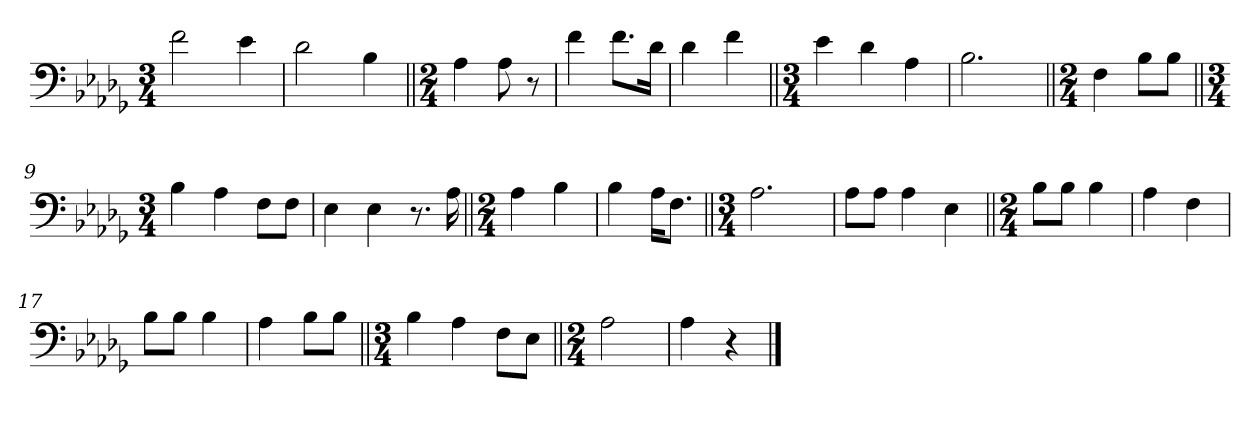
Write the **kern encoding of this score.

**kern
*part1
*staff1
*clefF4
*k[b-e-a-d-g-]
*M3/4
=1
2f\
4e-\
=2
2d-\
4B-\
=3||
*M2/4
4A-\
8A-\
8r
=4
4f\
8.f\L
16d-\Jk
=5
4d-\
4f\
=6||
*M3/4
4e-\
4d-\
4A-\
=7
2.B-\
=8||
*M2/4
4F\
8B-\L
8B-\J
=9||
*M3/4
4B-\
4A-\
8F\L
8F\J
=10
4E-\
4E-\
8.r
16A-\
=11||
*M2/4
4A-\
4B-\
=12
4B-\
16A-\KL
8.F\J
=13||
*M3/4
2.A-\
=14
8A-\L
8A-\J
4A-\
4E-\
=15||
*M2/4
8B-\L
8B-\J
4B-\
=16
4A-\
4F\
=17
8B-\L
8B-\J
4B-\
=18
4A-\
8B-\L
8B-\J
=19||
*M3/4
4B-\
4A-\
8F\L
8E-\J
=20||
*M2/4
2A-\
=21
4A-\
4r
==
*-
